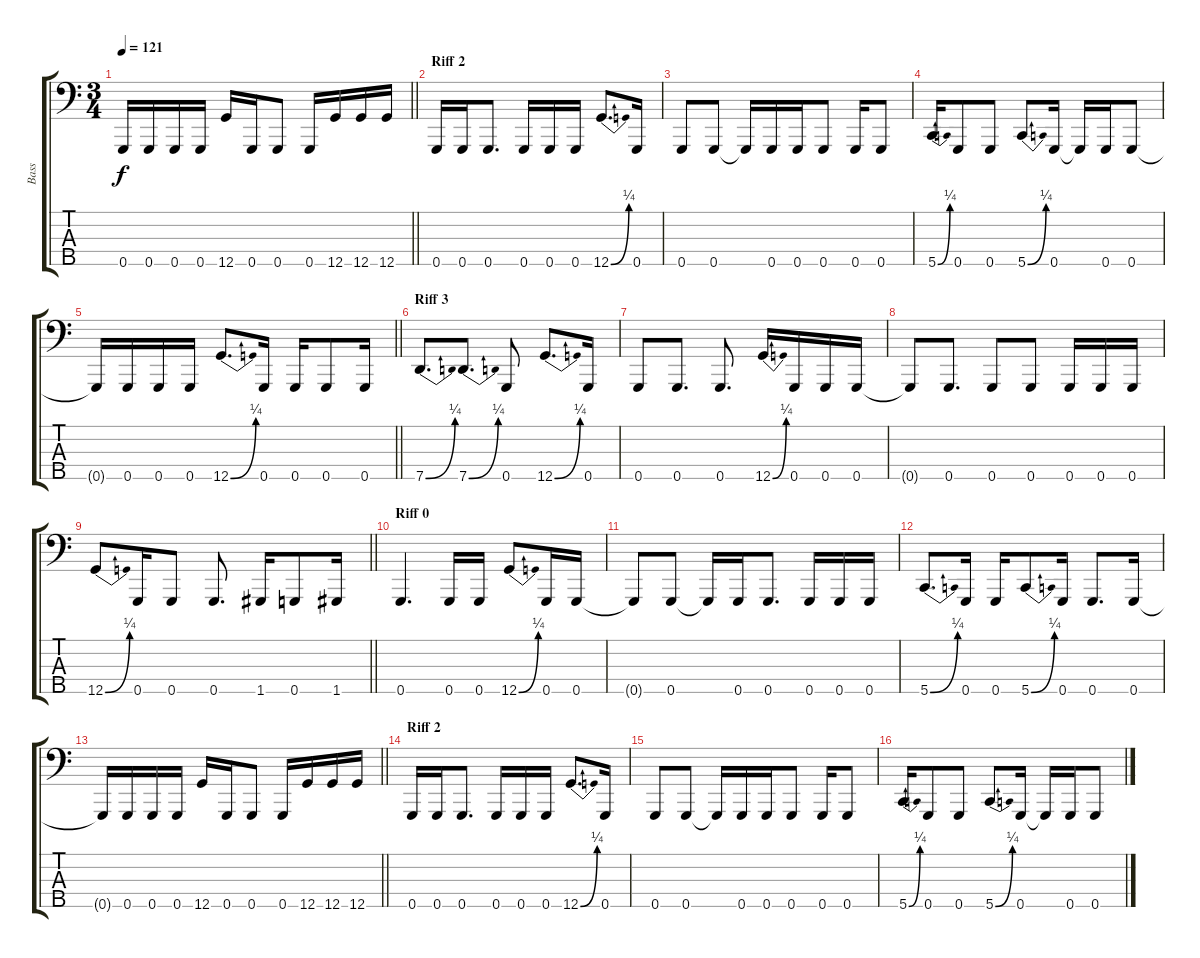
\track ("Bass" "Bass") {instrument slapbass2}
\staff {score tabs}
\tuning (F2 C2 G1 D1 G0) {hide}
\ts (3 4)
\tempo 121
\clef f4
\barLineRight lightlight
\ks c
0.5{t}.16{dy f} 0.5.16 0.5.16 0.5.16 12.5.16 0.5.16 0.5.8 0.5.16 12.5.16 12.5.16 12.5.16 |
\section ("" "Riff 2")
0.5.16 0.5.16 0.5.8{d} 0.5.16 0.5.16 0.5.16 12.5{be (bend 0 0 60 1)}.8{d} 0.5.16 |
0.5.8 0.5.8 0.5{t}.16 0.5.16 0.5.16 0.5.8 0.5.16 0.5.8 |
5.5{be (bend 0 0 60 1)}.16 0.5.8 0.5.8 5.5{be (bend 0 0 60 1)}.8 0.5.16 0.5{t}.16 0.5.16 0.5.8 |
\barLineRight lightlight
0.5{t}.16 0.5.16 0.5.16 0.5.16 12.5{be (bend 0 0 60 1)}.8{d} 0.5.16 0.5.16 0.5.8 0.5.16 |
\section ("" "Riff 3")
7.5{be (bend 0 0 60 1)}.8{d} 7.5{be (bend 0 0 60 1)}.8{d} 0.5.8 12.5{be (bend 0 0 60 1)}.8{d} 0.5.16 |
0.5.8 0.5.8{d} 0.5.8{d} 12.5{be (bend 0 0 60 1)}.16 0.5.16 0.5.16 0.5.16 |
0.5{t}.8 0.5.8{d} 0.5.8 0.5.8 0.5.16 0.5.16 0.5.16 |
\barLineRight lightlight
12.5{be (bend 0 0 60 1)}.8 0.5.16 0.5.8 0.5.8{d} 1.5.16 0.5.8 1.5.16 |
\section ("" "Riff 0")
0.5.4{d} 0.5.16 0.5.16 12.5{be (bend 0 0 60 1)}.8 0.5.16 0.5.16 |
0.5{t}.8 0.5.8 0.5{t}.16 0.5.16 0.5.8{d} 0.5.16 0.5.16 0.5.16 |
5.5{be (bend 0 0 60 1)}.8{d} 0.5.16 0.5.16 5.5{be (bend 0 0 60 1)}.8 0.5.16 0.5.8{d} 0.5.16 |
\barLineRight lightlight
0.5{t}.16 0.5.16 0.5.16 0.5.16 12.5.16 0.5.16 0.5.8 0.5.16 12.5.16 12.5.16 12.5.16 |
\section ("" "Riff 2")
0.5.16 0.5.16 0.5.8{d} 0.5.16 0.5.16 0.5.16 12.5{be (bend 0 0 60 1)}.8{d} 0.5.16 |
0.5.8 0.5.8 0.5{t}.16 0.5.16 0.5.16 0.5.8 0.5.16 0.5.8 |
5.5{be (bend 0 0 60 1)}.16 0.5.8 0.5.8 5.5{be (bend 0 0 60 1)}.8 0.5.16 0.5{t}.16 0.5.16 0.5.8
